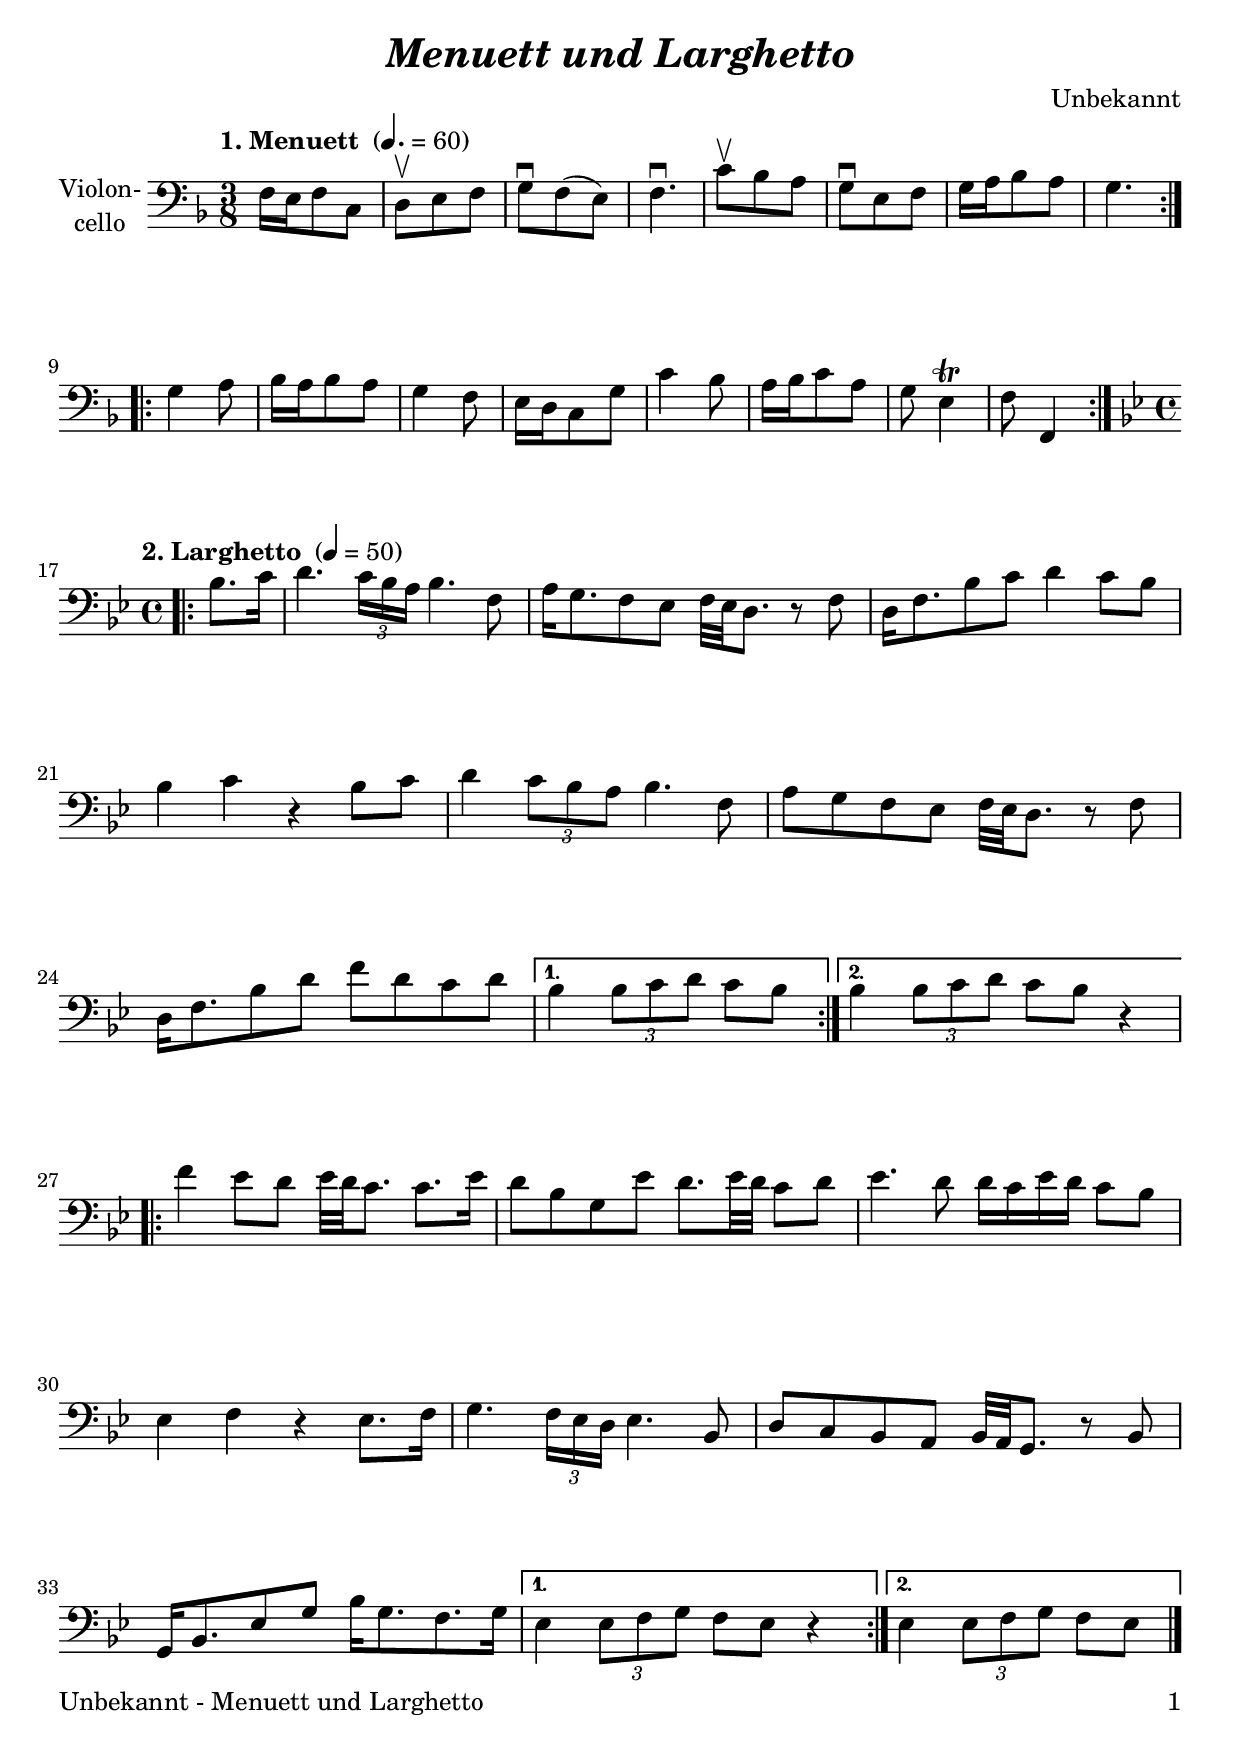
\version "2.24.3"
\include "deutsch.ly"

#(set-global-staff-size 22)

\header {
  title     = \markup \bold \italic "Menuett und Larghetto"
  composer  = "Unbekannt"
%  arranger  = ""
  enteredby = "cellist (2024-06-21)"
%  piece     = ""
}

voiceconsts = {
  \key f \major
  \time 3/8
  \clef "bass"
%  \numericTimeSignature
  \compressEmptyMeasures
  % Set default beaming for all staves
%  \set Timing.beamExceptions = #'()
%  \set Timing.baseMoment     = #(ly:make-moment 1 4)
%  \set Timing.beatStructure  = #'(1 1 1)
}

mist = "string ensemble 1"
mivl = "violin"
miba = "cello"
mipz = "pizzicato strings"

introa = {        \tempo "1. Menuett "   4.=60 }
introb = { \break \tempo "2. Larghetto "  4=50  \time 4/4 \key b \major  }

va = \relative c {
  \voiceconsts


  \introa
  \repeat volta 2 {
    f16 e f8 c
    d\upbow e f
    g\downbow f( e)
    f4.\downbow
    c'8\upbow b a
    g\downbow e f
    g16 a b8 a
    g4.
  }
  \repeat volta 2 {
    g4 a8

    b16 a b8 a
    g4 f8
    e16 d c8 g'
    c4 b8
    a16 b c8 a
    g e4\trill
    f8 f,4
  }
  
  \introb
  \repeat volta 2 {
    \partial 4 b'8. c16
    d4. \tuplet 3/2 8 { c16 b a } b4. f8
    a16[ g8. f8 es] f32 es d8. r8 f
    d16[ f8. b8 c] d4 c8 b
    b4 c r b8 c
    d4 \tuplet 3/2 4 { c8 b a } b4. f8
    a g f es f32 es d8. r8 f

    d16[ f8. b8 d] f d c d
  }
  \alternative {
    { \partial 2. b4 \tuplet 3/2 4 { b8 c d } c b }
    { b4 \tuplet 3/2 4 { b8 c d } c8 b r4 }
  }
  \repeat volta 2 {
    f'4 es8 d es32 d c8. c es16
    d8 b g es' d8. es32 d c8 d
    es4. d8 d16 c es d c8 b

    es,4 f r es8. f16
    g4. \tuplet 3/2 8 { f16 es d } es4. b8
    d c b a b32 a g8. r8 b
    g16[ b8. es8 g] b16[ g8. f g16]
  }
  \alternative {
    { es4 \tuplet 3/2 4 { es8 f g } f es r4 }
    { \partial 2. es \tuplet 3/2 4 { es8 f g } f es }
  } \bar "|."
}


music = \new StaffGroup <<
      \new Staff {
	\set Staff.midiInstrument = \miba
	\set Staff.instrumentName = \markup \center-column { "Violon-" "cello" }
	\transpose a a { \va }
      }
>>

\book {
   \paper {
    print-page-number = ##t
    print-first-page-number = ##t
    ragged-last-bottom = ##f
    oddHeaderMarkup = \markup \null
    evenHeaderMarkup = \markup \null
    oddFooterMarkup = \markup {
      \fill-line {
        \if \should-print-page-number
        "Unbekannt - Menuett und Larghetto" \fromproperty #'page:page-number-string
      }
    }
    evenFooterMarkup = \oddFooterMarkup
  } \score {
    \music
    \layout {}
  }

  \score {
    \unfoldRepeats \music

    \midi {
      \context {
        \Score
      }
    }
  }
}
